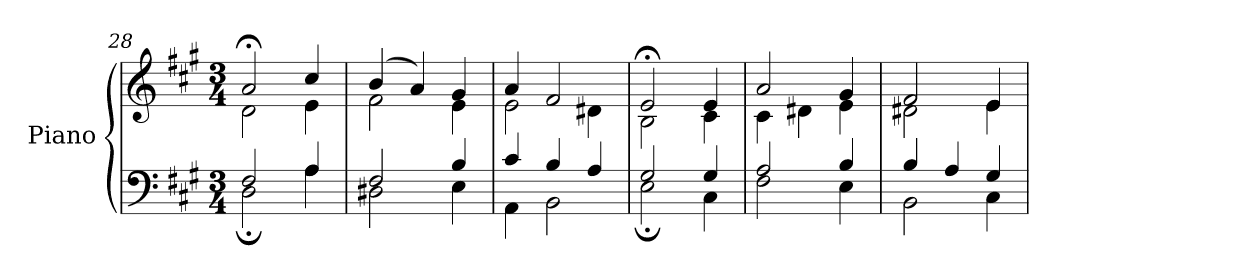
**kern	**kern
*part1	*part1
*staff2	*staff1
*I"Piano	*
*I'Pno	*
*clefF4	*clefG2
*k[f#c#g#]	*k[f#c#g#]
*M3/4	*M3/4
=28	=28
*^	*^
2F#/	2D;\	2a;</	2d\
4A/	4A\	4cc#/	4e\
=29	=29	=29	=29
2F#/	2D#X\	(>4b/	2f#\
.	.	4a/)	.
4B/	4E\	4g#/	4e\
=30	=30	=30	=30
4c#/	4AA\	4a/	2e\
4B/	2BB\	2f#/	.
4A/	.	.	4d#X\
=31	=31	=31	=31
2G#/	2E;\	2e;</	2B\
4G#/	4C#\	4e/	4c#\
=32	=32	=32	=32
2A/	2F#\	2a/	4c#\
.	.	.	4d#X\
4B/	4E\	4g#/	4e\
=33	=33	=33	=33
4B/	2BB\	2f#/	2d#X\
4A/	.	.	.
4G#/	4C#\	4e/	4e\
*v	*v	*	*
*	*v	*v
=	=
*-	*-
